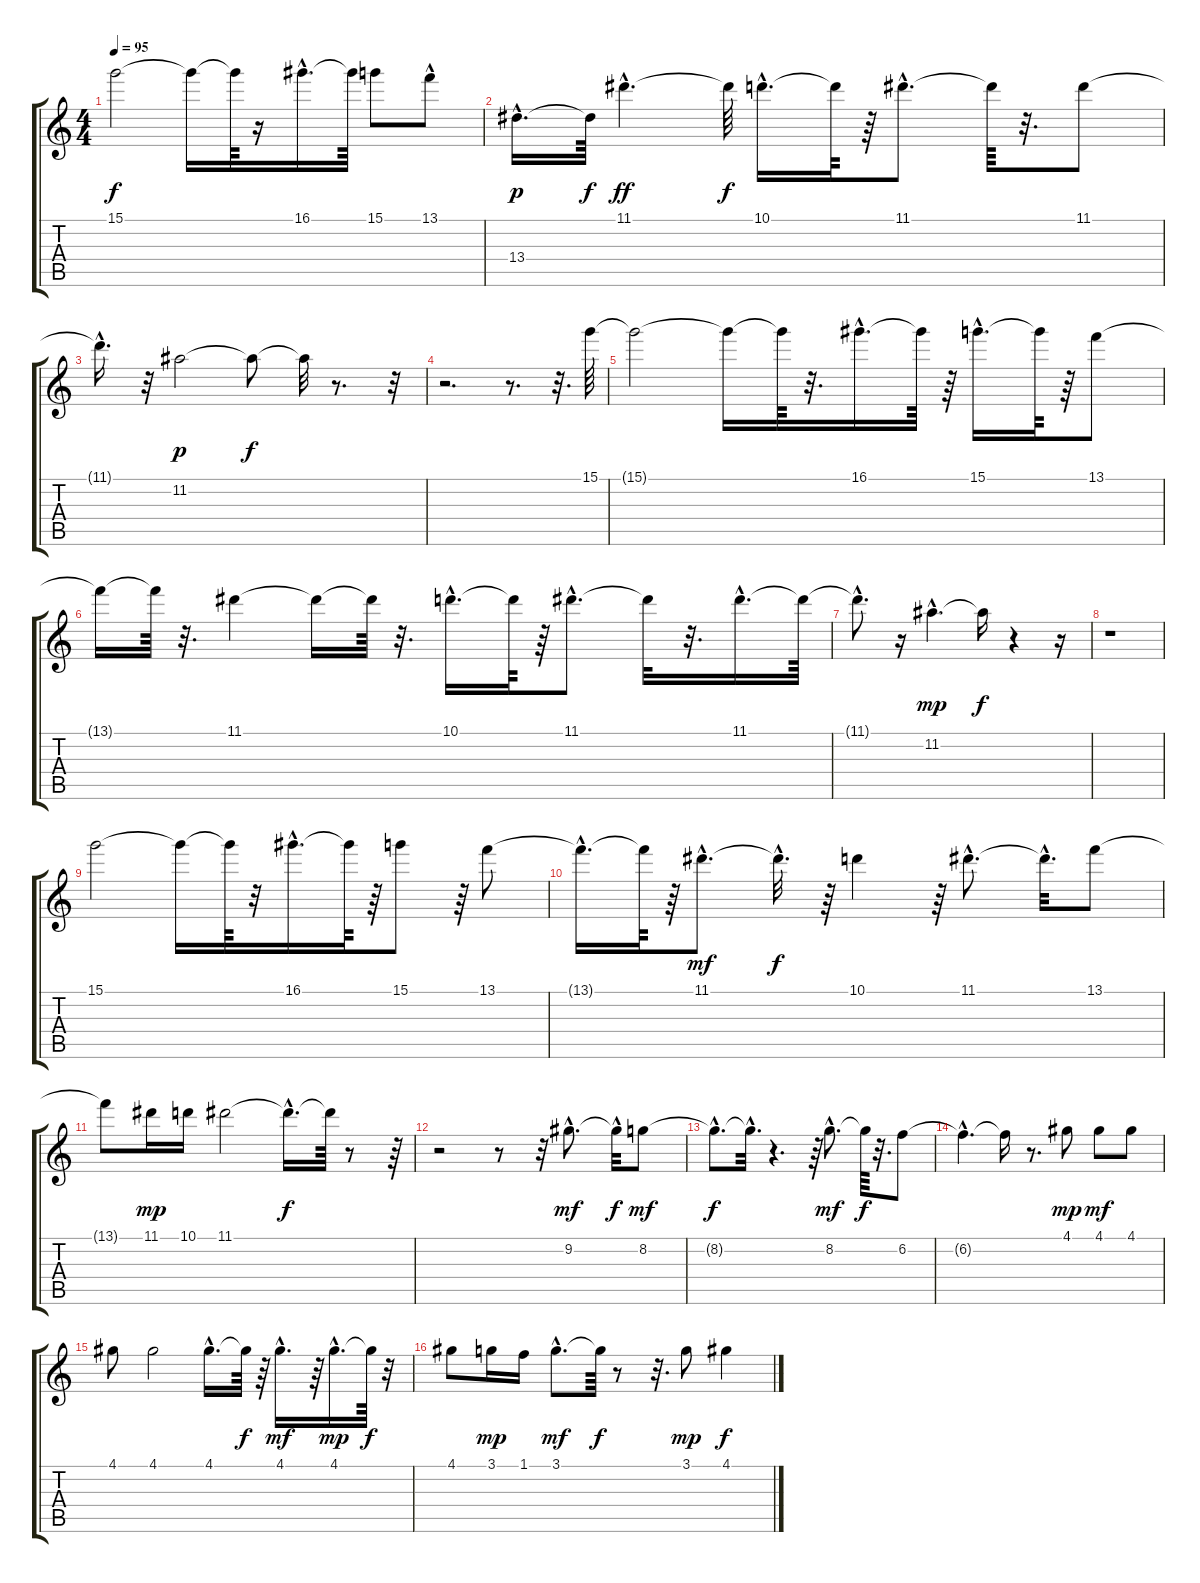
\track "" {instrument electricguitarjazz}
\staff {score tabs}
\tuning (E4 B3 G3 D3 A2 E2) {hide}
\ts (4 4)
\tempo 95
\clef g2
\ks c
15.1{t}.2{dy f} 15.1{t}.16 15.1{t}.64 r.16 16.1{hac}.16{d} 16.1{t}.64 15.1.8 13.1{hac}.8 |
13.4{hac}.16{d dy p} 13.4{t}.64{dy f} 11.1{hac}.4{d dy ff} 11.1{t}.64{dy f} 10.1{hac}.16{d} 10.1{t}.64 r.64 11.1{hac}.8{d} 11.1{t}.64 r.32{d} 11.1.8 |
11.1{hac t}.16{d} r.32 11.2.2{dy p} 11.2{t}.8{dy f} 11.2{t}.32 r.8{d} r.32 |
r.2{d} r.8{d} r.32{d} 15.1.64 |
15.1{t}.2 15.1{t}.16 15.1{t}.64 r.32{d} 16.1{hac}.16{d} 16.1{t}.64 r.64 15.1{hac}.16{d} 15.1{t}.64 r.64 13.1.8 |
13.1{t}.16 13.1{t}.64 r.32{d} 11.1.4 11.1{t}.16 11.1{t}.64 r.32{d} 10.1{hac}.16{d} 10.1{t}.64 r.64 11.1{hac}.8{d} 11.1{t}.32 r.32{d} 11.1{hac}.16{d} 11.1{t}.64 |
11.1{hac t}.8{d} r.16 11.2{hac}.4{d dy mp} 11.2{t}.16{dy f} r.4 r.16 |
r.1 |
15.1.2 15.1{t}.16 15.1{t}.64 r.32 16.1{hac}.16{d} 16.1{t}.64 r.64 15.1.8 r.64 13.1.8 |
13.1{hac t}.16{d} 13.1{t}.64 r.64 11.1{hac}.8{d dy mf} 11.1{hac t}.32{d dy f} r.64 10.1.4 r.64 11.1{hac}.8{d} 11.1{hac t}.32{d} 13.1.8 |
13.1{t}.8 11.1.16{dy mp} 10.1.16 11.1.2 11.1{hac t}.16{d dy f} 11.1{t}.64 r.8 r.64 |
r.2 r.8 r.32 9.2{hac}.8{d dy mf} 9.2{hac t}.32{dy f} 8.2.8{dy mf} |
8.2{hac t}.8{d dy f} 8.2{hac t}.32{d} r.4{d} r.64 8.2{hac}.8{d dy mf} 8.2{t}.64{dy f} r.32{d} 6.2.8 |
6.2{hac t}.4{d} 6.2{t}.16 r.8{d} 4.1.8{dy mp} 4.1.8{dy mf} 4.1.8 |
4.1.8 4.1.2 4.1{hac}.16{d} 4.1{t}.64{dy f} r.64 4.1{hac}.16{d dy mf} r.64 4.1{hac}.16{d dy mp} 4.1{t}.64{dy f} r.32 |
4.1.8 3.1.16{dy mp} 1.1.16 3.1{hac}.8{d dy mf} 3.1{t}.64{dy f} r.8 r.32{d} 3.1.8{dy mp} 4.1.4{dy f}
